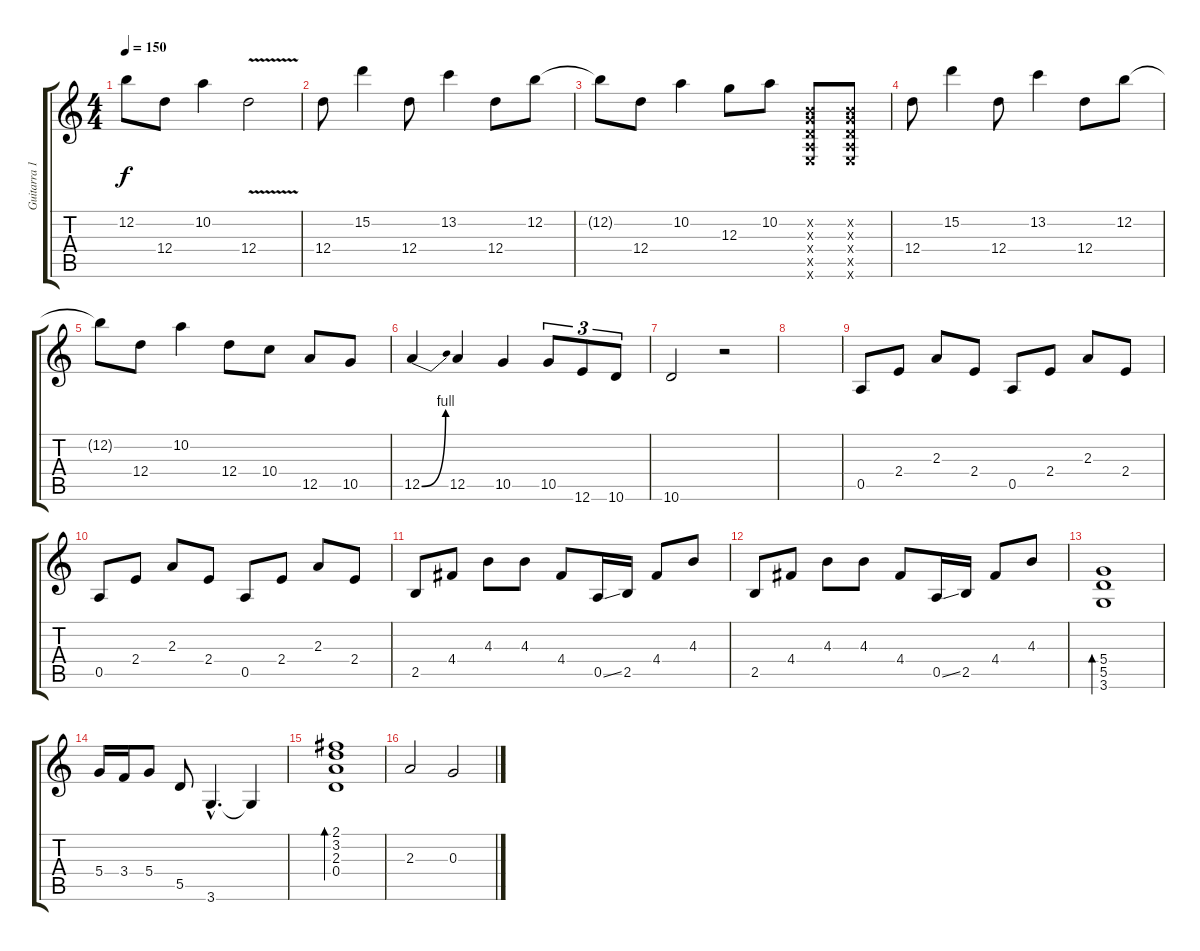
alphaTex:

\track ("Guitarra 1" "Guitarra 1") {instrument overdrivenguitar}
\staff {score tabs}
\tuning (E4 B3 G3 D3 A2 E2) {hide}
\ts (4 4)
\tempo 150
\clef g2
\ks c
12.2{t}.8{dy f} 12.4.8 10.2.4 12.4{v}.2 |
12.4.8 15.2.4 12.4.8 13.2.4 12.4.8 12.2.8 |
12.2{t}.8 12.4.8 10.2.4 12.3.8 10.2.8 (0.2{x} 0.3{x} 0.4{x} 0.5{x} 0.6{x}).8 (0.2{x} 0.3{x} 0.4{x} 0.5{x} 0.6{x}).8 |
12.4.8 15.2.4 12.4.8 13.2.4 12.4.8 12.2.8 |
12.2{t}.8 12.4.8 10.2.4 12.4.8 10.4.8 12.5.8 10.5.8 |
12.5{be (bend 0 0 60 4)}.4 12.5.4 10.5.4 10.5.8{tu (3 2)} 12.6.8{tu (3 2)} 10.6.8{tu (3 2)} |
10.6.2 r.2 |
|
0.5.8{instrument electricguitarclean} 2.4.8 2.3.8 2.4.8 0.5.8 2.4.8 2.3.8 2.4.8 |
0.5.8{instrument electricguitarclean} 2.4.8 2.3.8 2.4.8 0.5.8 2.4.8 2.3.8 2.4.8 |
2.5.8 4.4.8 4.3.8 4.3.8 4.4.8 0.5{ss}.16 2.5.16 4.4.8 4.3.8 |
2.5.8 4.4.8 4.3.8 4.3.8 4.4.8 0.5{ss}.16 2.5.16 4.4.8 4.3.8 |
(5.4 5.5 3.6).1{bd 480} |
5.4.16 3.4.16 5.4.8 5.5.8 3.6{hac}.4{d} 3.6{t}.4 |
(2.1 3.2 2.3 0.4).1{bd 480} |
2.3.2 0.3.2
